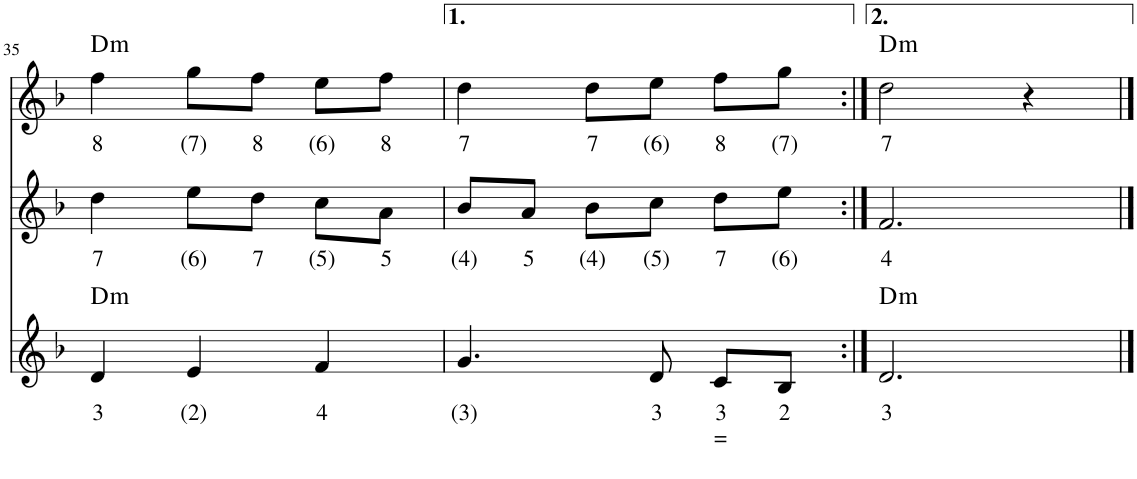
**kern	**text	**text	**kern	**text	**kern	**text	**harte
*part3	*part3	*part3	*part2	*part2	*part1	*part1	*part1
*staff3	*staff3	*staff3	*staff2	*staff2	*staff1	*staff1	*
*I"Stem	*	*	*I"Stem	*	*I"Stem	*	*
!!LO:PB:g=z
*clefG2	*	*	*clefG2	*	*clefG2	*	*
*k[b-]	*	*	*k[b-]	*	*k[b-]	*	*
*M3/4	*	*	*M3/4	*	*M3/4	*	*
=35	=35	=35	=35	=35	=35	=35	=35
!	!LO:LY:b	!	!	!LO:LY:b	!	!LO:LY:b	!LO:H:kt=m
4d/	3	.	4dd\	7	4ff\	8	D:min
!	!LO:LY:b	!	!	!LO:LY:b	!	!LO:LY:b	!
4e/	(2)	.	8ee\L	(6)	8gg\L	(7)	.
!	!	!	!	!LO:LY:b	!	!LO:LY:b	!
.	.	.	8dd\J	7	8ff\J	8	.
!	!LO:LY:b	!	!	!LO:LY:b	!	!LO:LY:b	!
4f/	4	.	8cc\L	(5)	8ee\L	(6)	.
!	!	!	!	!LO:LY:b	!	!LO:LY:b	!
.	.	.	8a\J	5	8ff\J	8	.
=36	=36	=36	=36	=36	=36	=36	=36
!	!LO:LY:b	!	!	!LO:LY:b	!	!LO:LY:b	!
4.g/	(3)	.	8b-/L	(4)	4dd\	7	.
!	!	!	!	!LO:LY:b	!	!	!
.	.	.	8a/J	5	.	.	.
!	!	!	!	!LO:LY:b	!	!LO:LY:b	!
.	.	.	8b-\L	(4)	8dd\L	7	.
!	!LO:LY:b	!	!	!LO:LY:b	!	!LO:LY:b	!
8d/	3	.	8cc\J	(5)	8ee\J	(6)	.
!	!LO:LY:b	!LO:LY:b	!	!LO:LY:b	!	!LO:LY:b	!
8c/L	3	=	8dd\L	7	8ff\L	8	.
!	!LO:LY:b	!	!	!LO:LY:b	!	!LO:LY:b	!
8B-/J	2	.	8ee\J	(6)	8gg\J	(7)	.
=37:|!	=37:|!	=37:|!	=37:|!	=37:|!	=37:|!	=37:|!	=37:|!
!	!LO:LY:b	!	!	!LO:LY:b	!	!LO:LY:b	!LO:H:kt=m
2.d/	3	.	2.f/	4	2dd\	7	D:min
.	.	.	.	.	4r	.	.
==	==	==	==	==	==	==	==
*-	*-	*-	*-	*-	*-	*-	*-
